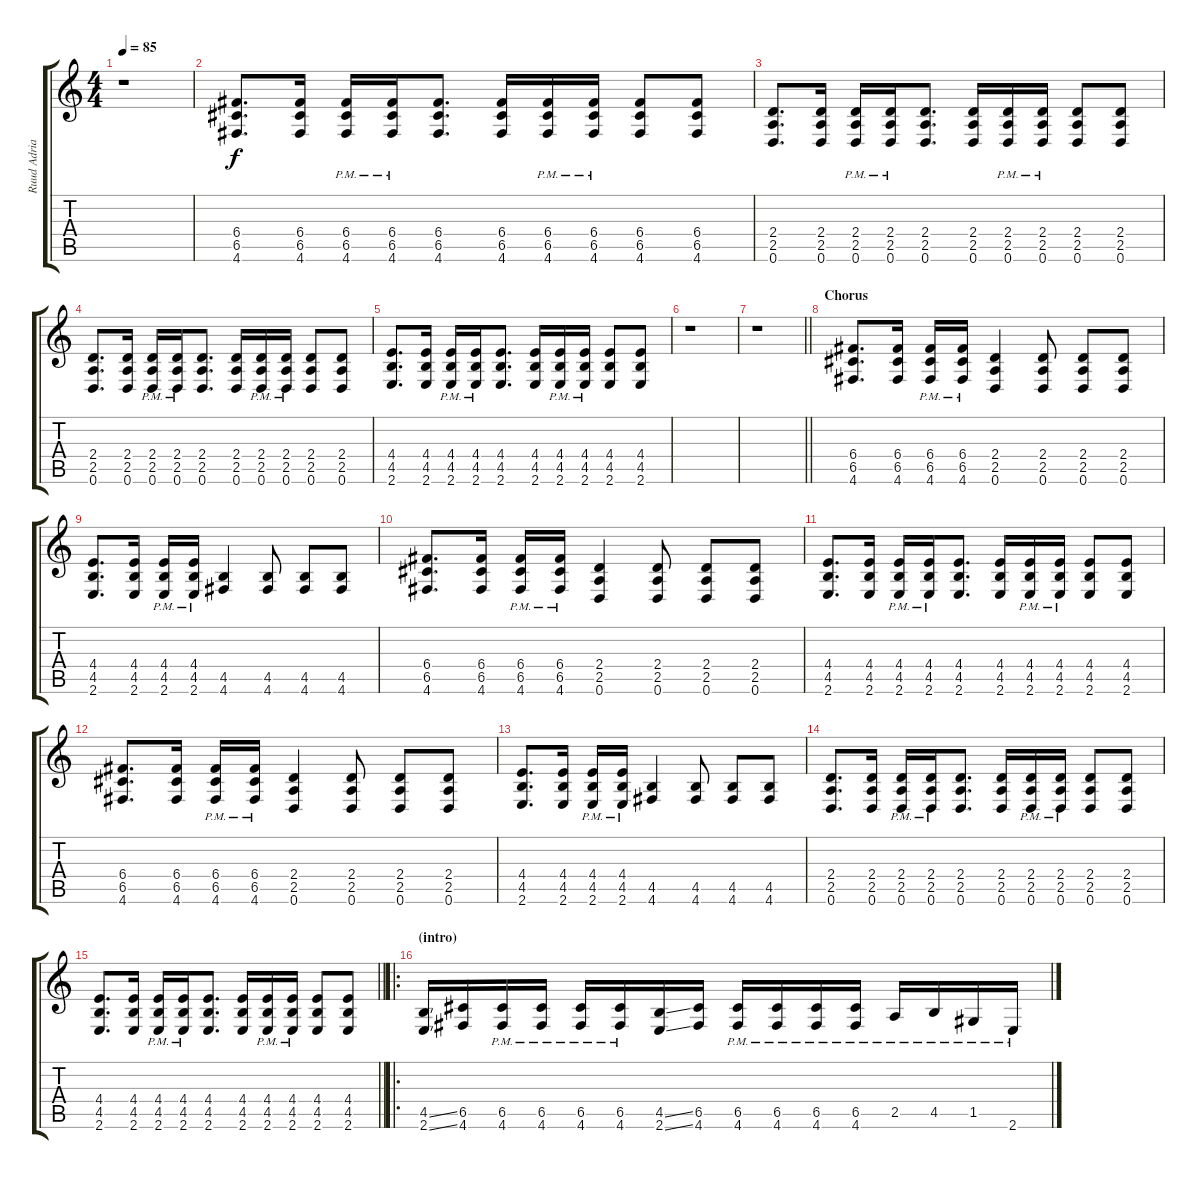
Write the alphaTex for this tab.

\track ("Ruud Adrianus Jolie - Dist 2" "Ruud Adria") {instrument distortionguitar}
\staff {score tabs}
\tuning (D4 A3 F3 C3 G2 D2) {hide}
\ts (4 4)
\tempo 85
\clef g2
\ks c
r.1{dy f} |
(6.4 6.5 4.6).8{d} (6.4 6.5 4.6).16 (6.4{pm} 6.5{pm} 4.6{pm}).16 (6.4{pm} 6.5{pm} 4.6{pm}).16 (6.4 6.5 4.6).8{d} (6.4 6.5 4.6).16 (6.4{pm} 6.5{pm} 4.6{pm}).16 (6.4{pm} 6.5{pm} 4.6{pm}).16 (6.4 6.5 4.6).8 (6.4 6.5 4.6).8 |
(2.4 2.5 0.6).8{d} (2.4 2.5 0.6).16 (2.4{pm} 2.5{pm} 0.6{pm}).16 (2.4{pm} 2.5{pm} 0.6{pm}).16 (2.4 2.5 0.6).8{d} (2.4 2.5 0.6).16 (2.4{pm} 2.5{pm} 0.6{pm}).16 (2.4{pm} 2.5{pm} 0.6{pm}).16 (2.4 2.5 0.6).8 (2.4 2.5 0.6).8 |
(2.4 2.5 0.6).8{d} (2.4 2.5 0.6).16 (2.4{pm} 2.5{pm} 0.6{pm}).16 (2.4{pm} 2.5{pm} 0.6{pm}).16 (2.4 2.5 0.6).8{d} (2.4 2.5 0.6).16 (2.4{pm} 2.5{pm} 0.6{pm}).16 (2.4{pm} 2.5{pm} 0.6{pm}).16 (2.4 2.5 0.6).8 (2.4 2.5 0.6).8 |
(4.4 4.5 2.6).8{d} (4.4 4.5 2.6).16 (4.4{pm} 4.5{pm} 2.6{pm}).16 (4.4{pm} 4.5{pm} 2.6{pm}).16 (4.4 4.5 2.6).8{d} (4.4 4.5 2.6).16 (4.4{pm} 4.5{pm} 2.6{pm}).16 (4.4{pm} 4.5{pm} 2.6{pm}).16 (4.4 4.5 2.6).8 (4.4 4.5 2.6).8 |
r.1 |
\barLineRight lightlight
r.1 |
\section ("" "Chorus")
(6.4 6.5 4.6).8{d} (6.4 6.5 4.6).16 (6.4{pm} 6.5{pm} 4.6{pm}).16 (6.4{pm} 6.5{pm} 4.6{pm}).16 (2.4 2.5 0.6).4 (2.4 2.5 0.6).8 (2.4 2.5 0.6).8 (2.4 2.5 0.6).8 |
(4.4 4.5 2.6).8{d} (4.4 4.5 2.6).16 (4.4{pm} 4.5{pm} 2.6{pm}).16 (4.4{pm} 4.5{pm} 2.6{pm}).16 (4.5 4.6).4 (4.5 4.6).8 (4.5 4.6).8 (4.5 4.6).8 |
(6.4 6.5 4.6).8{d} (6.4 6.5 4.6).16 (6.4{pm} 6.5{pm} 4.6{pm}).16 (6.4{pm} 6.5{pm} 4.6{pm}).16 (2.4 2.5 0.6).4 (2.4 2.5 0.6).8 (2.4 2.5 0.6).8 (2.4 2.5 0.6).8 |
(4.4 4.5 2.6).8{d} (4.4 4.5 2.6).16 (4.4{pm} 4.5{pm} 2.6{pm}).16 (4.4{pm} 4.5{pm} 2.6{pm}).16 (4.4 4.5 2.6).8{d} (4.4 4.5 2.6).16 (4.4{pm} 4.5{pm} 2.6{pm}).16 (4.4{pm} 4.5{pm} 2.6{pm}).16 (4.4 4.5 2.6).8 (4.4 4.5 2.6).8 |
(6.4 6.5 4.6).8{d} (6.4 6.5 4.6).16 (6.4{pm} 6.5{pm} 4.6{pm}).16 (6.4{pm} 6.5{pm} 4.6{pm}).16 (2.4 2.5 0.6).4 (2.4 2.5 0.6).8 (2.4 2.5 0.6).8 (2.4 2.5 0.6).8 |
(4.4 4.5 2.6).8{d} (4.4 4.5 2.6).16 (4.4{pm} 4.5{pm} 2.6{pm}).16 (4.4{pm} 4.5{pm} 2.6{pm}).16 (4.5 4.6).4 (4.5 4.6).8 (4.5 4.6).8 (4.5 4.6).8 |
(2.4 2.5 0.6).8{d} (2.4 2.5 0.6).16 (2.4{pm} 2.5{pm} 0.6{pm}).16 (2.4{pm} 2.5{pm} 0.6{pm}).16 (2.4 2.5 0.6).8{d} (2.4 2.5 0.6).16 (2.4{pm} 2.5{pm} 0.6{pm}).16 (2.4{pm} 2.5{pm} 0.6{pm}).16 (2.4 2.5 0.6).8 (2.4 2.5 0.6).8 |
\barLineRight lightlight
(4.4 4.5 2.6).8{d} (4.4 4.5 2.6).16 (4.4{pm} 4.5{pm} 2.6{pm}).16 (4.4{pm} 4.5{pm} 2.6{pm}).16 (4.4 4.5 2.6).8{d} (4.4 4.5 2.6).16 (4.4{pm} 4.5{pm} 2.6{pm}).16 (4.4{pm} 4.5{pm} 2.6{pm}).16 (4.4 4.5 2.6).8 (4.4 4.5 2.6).8 |
\ro
\section ("" "(intro)")
(4.5{ss} 2.6{ss}).16 (6.5 4.6).16 (6.5{pm} 4.6{pm}).16 (6.5{pm} 4.6{pm}).16 (6.5{pm} 4.6{pm}).16 (6.5{pm} 4.6{pm}).16 (4.5{ss} 2.6{ss}).16 (6.5 4.6).16 (6.5{pm} 4.6{pm}).16 (6.5{pm} 4.6{pm}).16 (6.5{pm} 4.6{pm}).16 (6.5{pm} 4.6{pm}).16 2.5{pm}.16 4.5{pm}.16 1.5{pm}.16 2.6{pm}.16
